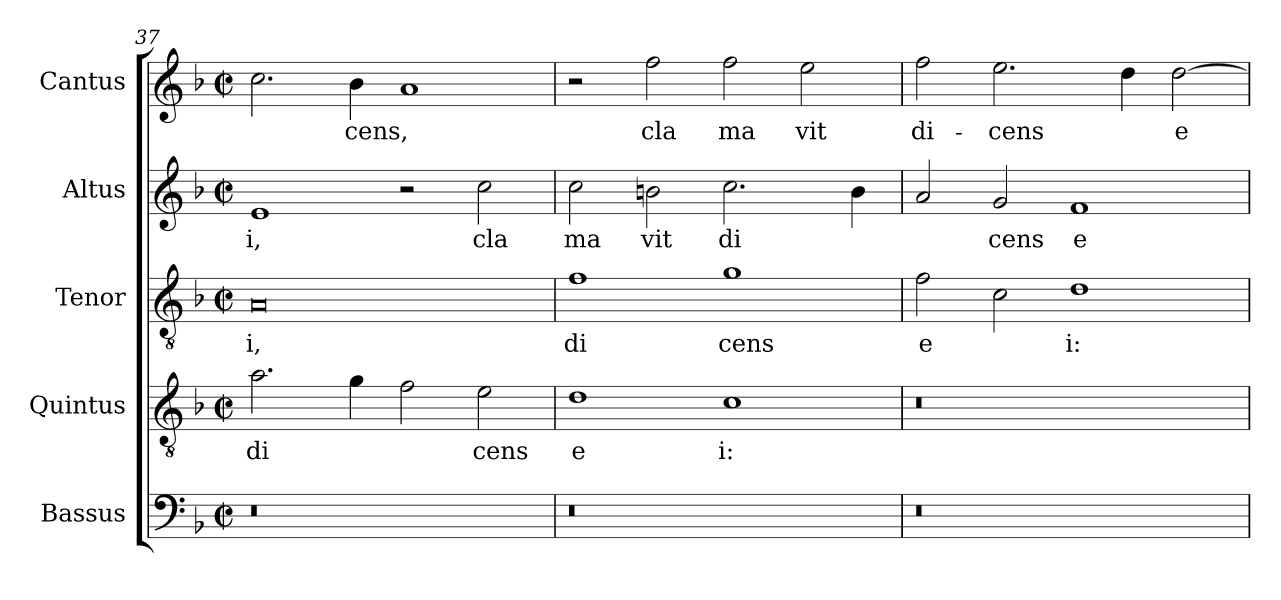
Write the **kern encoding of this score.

**kern	**kern	**text	**kern	**text	**kern	**text	**kern	**text
*part5	*part4	*part4	*part3	*part3	*part2	*part2	*part1	*part1
*staff5	*staff4	*staff4	*staff3	*staff3	*staff2	*staff2	*staff1	*staff1
*I"Bassus	*I"Quintus	*	*I"Tenor	*	*I"Altus	*	*I"Cantus	*
*clefF4	*clefGv2	*	*clefGv2	*	*clefG2	*	*clefG2	*
*k[b-]	*k[b-]	*	*k[b-]	*	*k[b-]	*	*k[b-]	*
*F:	*F:	*	*F:	*	*F:	*	*F:	*
*M2/2	*M2/2	*	*M2/2	*	*M2/2	*	*M2/2	*
*met(c|)	*met(c|)	*	*met(c|)	*	*met(c|)	*	*met(c|)	*
=37	=37	=37	=37	=37	=37	=37	=37	=37
!	!	!LO:LY:b:cj	!	!LO:LY:b:cj	!	!LO:LY:b:cj	!	!
0r	2.a\	di	0A	i,	1e	i,	2.cc\	.
!	!	!	!	!	!	!	!	!LO:LY:b
.	4g\	.	.	.	.	.	4b-\	cens,
.	2f\	.	.	.	2r	.	1a	.
!	!	!LO:LY:b:cj	!	!	!	!LO:LY:b:cj	!	!
.	2e\	cens	.	.	2cc\	cla	.	.
=38	=38	=38	=38	=38	=38	=38	=38	=38
!	!	!LO:LY:b:cj	!	!LO:LY:b:cj	!	!LO:LY:b:cj	!	!
0r	1d	e	1f	di	2cc\	ma	2r	.
!	!	!	!	!	!	!LO:LY:b:cj	!	!LO:LY:b:cj
.	.	.	.	.	2b\	vit	2ff\	cla
!	!	!LO:LY:b:cj	!	!LO:LY:b:cj	!	!LO:LY:b:cj	!	!LO:LY:b:cj
.	1c	i:	1g	cens	2.cc\	di	2ff\	ma
!	!	!	!	!	!	!	!	!LO:LY:b:cj
.	.	.	.	.	.	.	2ee\	vit
.	.	.	.	.	4b\	.	.	.
!!LO:PB:g=z
=39	=39	=39	=39	=39	=39	=39	=39	=39
!	!	!	!	!LO:LY:b:cj	!	!	!	!LO:LY:b:cj
0r	0r	.	2f\	e	2a/	.	2ff\	di-
!	!	!	!	!	!	!LO:LY:b:cj	!	!LO:LY:b
.	.	.	2c\	.	2g/	cens	2.ee\	-cens
!	!	!	!	!LO:LY:b:rj	!	!LO:LY:b:rj	!	!
.	.	.	1d	i:	1f	e	.	.
.	.	.	.	.	.	.	4dd\	.
!	!	!	!	!	!	!	!	!LO:LY:b:cj
.	.	.	.	.	.	.	[>2dd\	e-
=	=	=	=	=	=	=	=	=
*-	*-	*-	*-	*-	*-	*-	*-	*-
